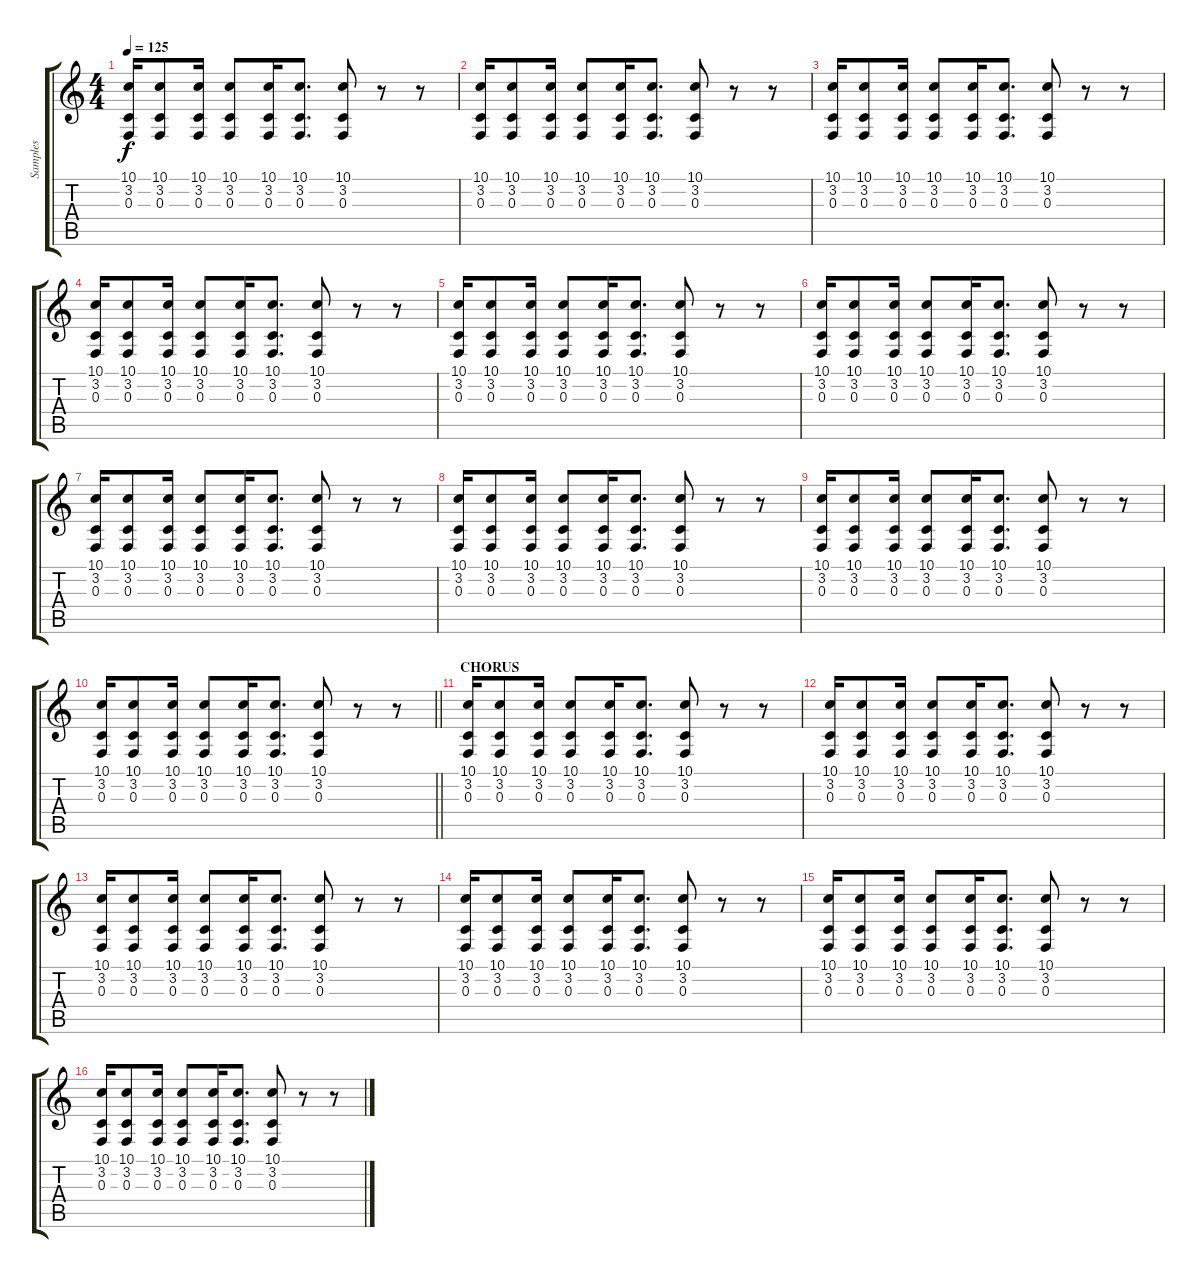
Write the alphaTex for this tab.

\track ("Samples" "Samples") {instrument timpani}
\staff {score tabs}
\tuning (D4 A3 F3 C3 G2 C2) {hide}
\ts (4 4)
\tempo 125
\clef g2
\ks c
(10.1 3.2 0.3).16{dy f} (10.1 3.2 0.3).8 (10.1 3.2 0.3).16 (10.1 3.2 0.3).8 (10.1 3.2 0.3).16 (10.1 3.2 0.3).8{d} (10.1 3.2 0.3).8 r.8 r.8 |
(10.1 3.2 0.3).16 (10.1 3.2 0.3).8 (10.1 3.2 0.3).16 (10.1 3.2 0.3).8 (10.1 3.2 0.3).16 (10.1 3.2 0.3).8{d} (10.1 3.2 0.3).8 r.8 r.8 |
(10.1 3.2 0.3).16 (10.1 3.2 0.3).8 (10.1 3.2 0.3).16 (10.1 3.2 0.3).8 (10.1 3.2 0.3).16 (10.1 3.2 0.3).8{d} (10.1 3.2 0.3).8 r.8 r.8 |
(10.1 3.2 0.3).16 (10.1 3.2 0.3).8 (10.1 3.2 0.3).16 (10.1 3.2 0.3).8 (10.1 3.2 0.3).16 (10.1 3.2 0.3).8{d} (10.1 3.2 0.3).8 r.8 r.8 |
(10.1 3.2 0.3).16 (10.1 3.2 0.3).8 (10.1 3.2 0.3).16 (10.1 3.2 0.3).8 (10.1 3.2 0.3).16 (10.1 3.2 0.3).8{d} (10.1 3.2 0.3).8 r.8 r.8 |
(10.1 3.2 0.3).16 (10.1 3.2 0.3).8 (10.1 3.2 0.3).16 (10.1 3.2 0.3).8 (10.1 3.2 0.3).16 (10.1 3.2 0.3).8{d} (10.1 3.2 0.3).8 r.8 r.8 |
(10.1 3.2 0.3).16 (10.1 3.2 0.3).8 (10.1 3.2 0.3).16 (10.1 3.2 0.3).8 (10.1 3.2 0.3).16 (10.1 3.2 0.3).8{d} (10.1 3.2 0.3).8 r.8 r.8 |
(10.1 3.2 0.3).16 (10.1 3.2 0.3).8 (10.1 3.2 0.3).16 (10.1 3.2 0.3).8 (10.1 3.2 0.3).16 (10.1 3.2 0.3).8{d} (10.1 3.2 0.3).8 r.8 r.8 |
(10.1 3.2 0.3).16 (10.1 3.2 0.3).8 (10.1 3.2 0.3).16 (10.1 3.2 0.3).8 (10.1 3.2 0.3).16 (10.1 3.2 0.3).8{d} (10.1 3.2 0.3).8 r.8 r.8 |
\barLineRight lightlight
(10.1 3.2 0.3).16 (10.1 3.2 0.3).8 (10.1 3.2 0.3).16 (10.1 3.2 0.3).8 (10.1 3.2 0.3).16 (10.1 3.2 0.3).8{d} (10.1 3.2 0.3).8 r.8 r.8 |
\section ("" "CHORUS")
(10.1 3.2 0.3).16 (10.1 3.2 0.3).8 (10.1 3.2 0.3).16 (10.1 3.2 0.3).8 (10.1 3.2 0.3).16 (10.1 3.2 0.3).8{d} (10.1 3.2 0.3).8 r.8 r.8 |
(10.1 3.2 0.3).16 (10.1 3.2 0.3).8 (10.1 3.2 0.3).16 (10.1 3.2 0.3).8 (10.1 3.2 0.3).16 (10.1 3.2 0.3).8{d} (10.1 3.2 0.3).8 r.8 r.8 |
(10.1 3.2 0.3).16 (10.1 3.2 0.3).8 (10.1 3.2 0.3).16 (10.1 3.2 0.3).8 (10.1 3.2 0.3).16 (10.1 3.2 0.3).8{d} (10.1 3.2 0.3).8 r.8 r.8 |
(10.1 3.2 0.3).16 (10.1 3.2 0.3).8 (10.1 3.2 0.3).16 (10.1 3.2 0.3).8 (10.1 3.2 0.3).16 (10.1 3.2 0.3).8{d} (10.1 3.2 0.3).8 r.8 r.8 |
(10.1 3.2 0.3).16 (10.1 3.2 0.3).8 (10.1 3.2 0.3).16 (10.1 3.2 0.3).8 (10.1 3.2 0.3).16 (10.1 3.2 0.3).8{d} (10.1 3.2 0.3).8 r.8 r.8 |
(10.1 3.2 0.3).16 (10.1 3.2 0.3).8 (10.1 3.2 0.3).16 (10.1 3.2 0.3).8 (10.1 3.2 0.3).16 (10.1 3.2 0.3).8{d} (10.1 3.2 0.3).8 r.8 r.8
